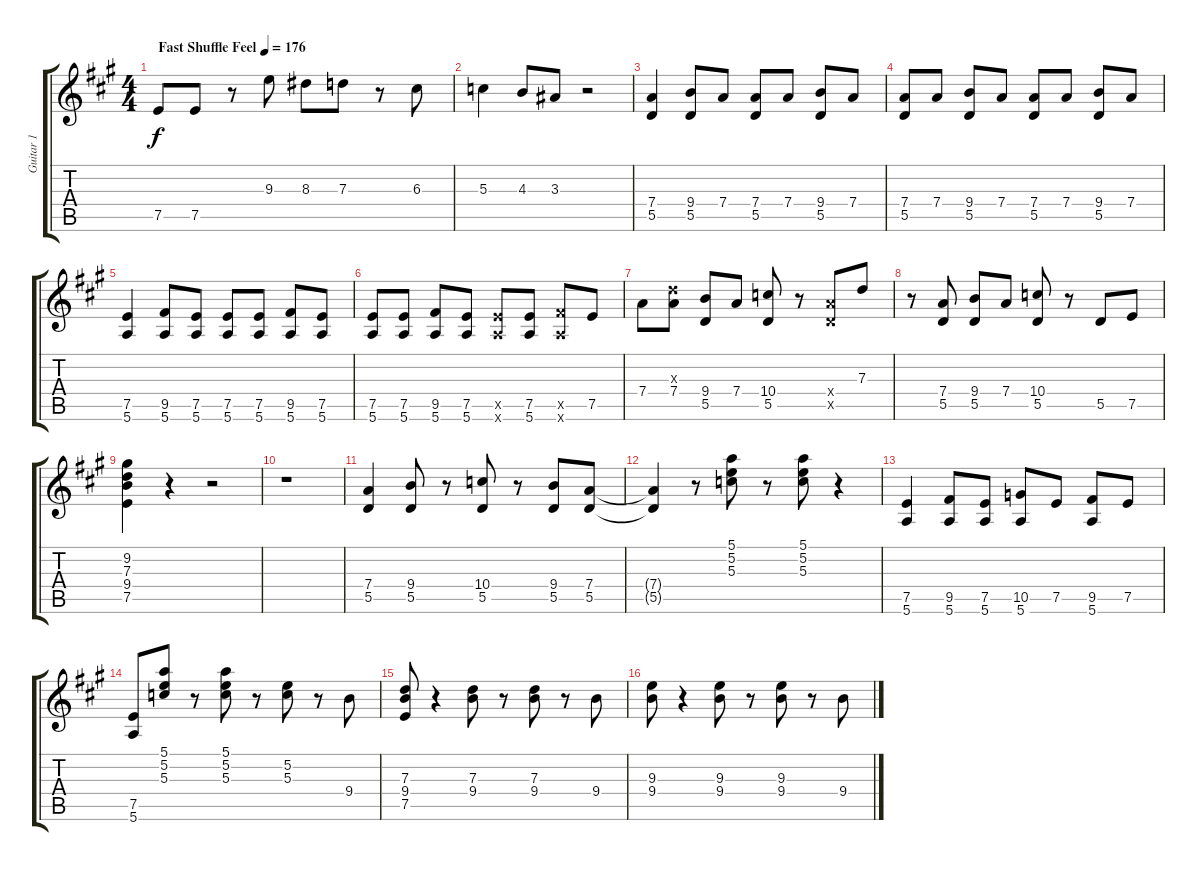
\track ("Guitar 1" "Guitar 1") {instrument distortionguitar}
\staff {score tabs}
\tuning (E4 B3 G3 D3 A2 E2) {hide}
\ts (4 4)
\tempo (176 "Fast Shuffle Feel")
\clef g2
\ks a
7.5.8{dy f instrument distortionguitar} 7.5.8 r.8 9.3.8 8.3.8 7.3.8 r.8 6.3.8 |
5.3.4 4.3.8 3.3.8 r.2 |
(7.4 5.5).4 (9.4 5.5).8 7.4.8 (7.4 5.5).8 7.4.8 (9.4 5.5).8 7.4.8 |
(7.4 5.5).8 7.4.8 (9.4 5.5).8 7.4.8 (7.4 5.5).8 7.4.8 (9.4 5.5).8 7.4.8 |
(7.5 5.6).4 (9.5 5.6).8 (7.5 5.6).8 (7.5 5.6).8 (7.5 5.6).8 (9.5 5.6).8 (7.5 5.6).8 |
(7.5 5.6).8 (7.5 5.6).8 (9.5 5.6).8 (7.5 5.6).8 (7.5{x} 5.6{x}).8 (7.5 5.6).8 (9.5{x} 5.6{x}).8 7.5.8 |
7.4.8 (7.3{x} 7.4).8 (9.4 5.5).8 7.4.8 (10.4 5.5).8 r.8 (7.4{x} 5.5{x}).8 7.3.8 |
r.8 (7.4 5.5).8 (9.4 5.5).8 7.4.8 (10.4 5.5).8 r.8 5.5.8 7.5.8 |
(9.2 7.3 9.4 7.5).4 r.4 r.2 |
r.1 |
(7.4 5.5).4 (9.4 5.5).8 r.8 (10.4 5.5).8 r.8 (9.4 5.5).8 (7.4 5.5).8 |
(7.4{t} 5.5{t}).4 r.8 (5.1 5.2 5.3).8 r.8 (5.1 5.2 5.3).8 r.4 |
(7.5 5.6).4 (9.5 5.6).8 (7.5 5.6).8 (10.5 5.6).8 7.5.8 (9.5 5.6).8 7.5.8 |
(7.5 5.6).8 (5.1 5.2 5.3).8 r.8 (5.1 5.2 5.3).8 r.8 (5.2 5.3).8 r.8 9.4.8 |
(7.3 9.4 7.5).8 r.4 (7.3 9.4).8 r.8 (7.3 9.4).8 r.8 9.4.8 |
(9.3 9.4).8 r.4 (9.3 9.4).8 r.8 (9.3 9.4).8 r.8 9.4.8
